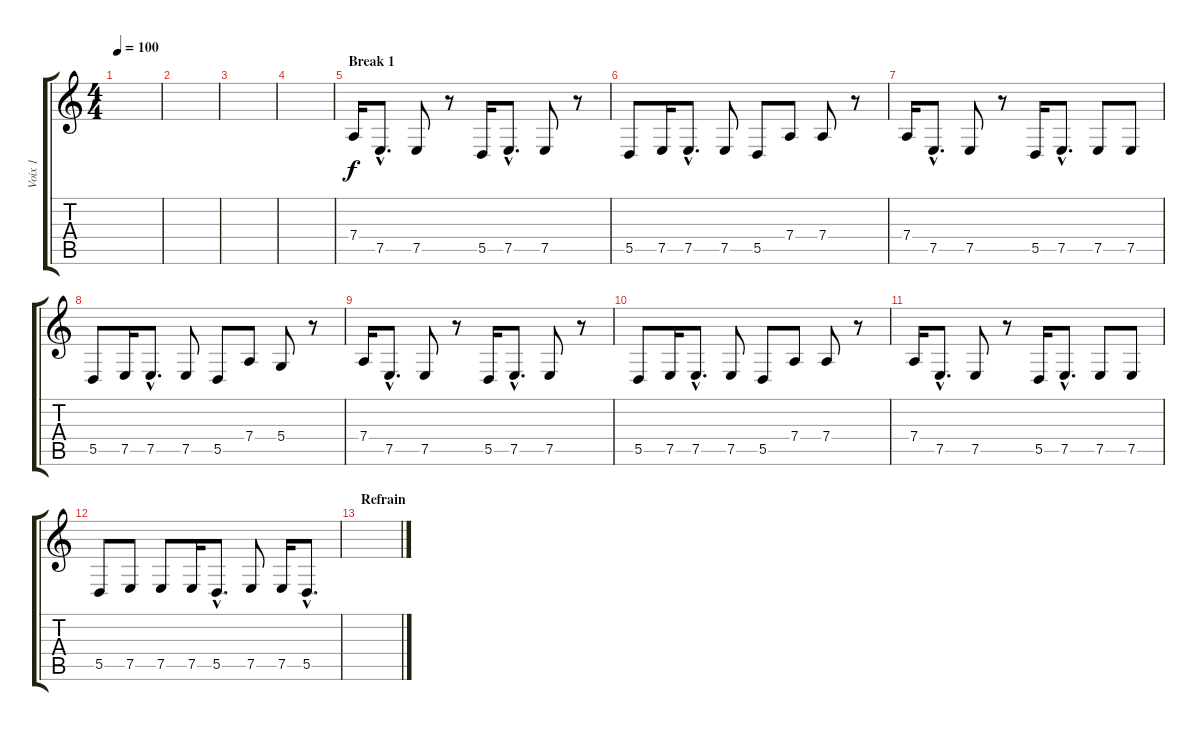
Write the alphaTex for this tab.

\track ("Voix 1" "Voix 1") {instrument flute}
\staff {score tabs}
\tuning (E4 B3 G3 D3 A2 E2) {hide}
\ts (4 4)
\tempo 100
\clef g2
\ks c
|
|
|
|
\section ("" "Break 1")
7.4.16 7.5{hac}.8{d} 7.5.8 r.8 5.5.16 7.5{hac}.8{d} 7.5.8 r.8 |
5.5.8 7.5.16 7.5{hac}.8{d} 7.5.8 5.5.8 7.4.8 7.4.8 r.8 |
7.4.16 7.5{hac}.8{d} 7.5.8 r.8 5.5.16 7.5{hac}.8{d} 7.5.8 7.5.8 |
5.5.8 7.5.16 7.5{hac}.8{d} 7.5.8 5.5.8 7.4.8 5.4.8 r.8 |
7.4.16 7.5{hac}.8{d} 7.5.8 r.8 5.5.16 7.5{hac}.8{d} 7.5.8 r.8 |
5.5.8 7.5.16 7.5{hac}.8{d} 7.5.8 5.5.8 7.4.8 7.4.8 r.8 |
7.4.16 7.5{hac}.8{d} 7.5.8 r.8 5.5.16 7.5{hac}.8{d} 7.5.8 7.5.8 |
5.5.8 7.5.8 7.5.8 7.5.16 5.5{hac}.8{d} 7.5.8 7.5.16 5.5{hac}.8{d} |
\section ("" "Refrain")
